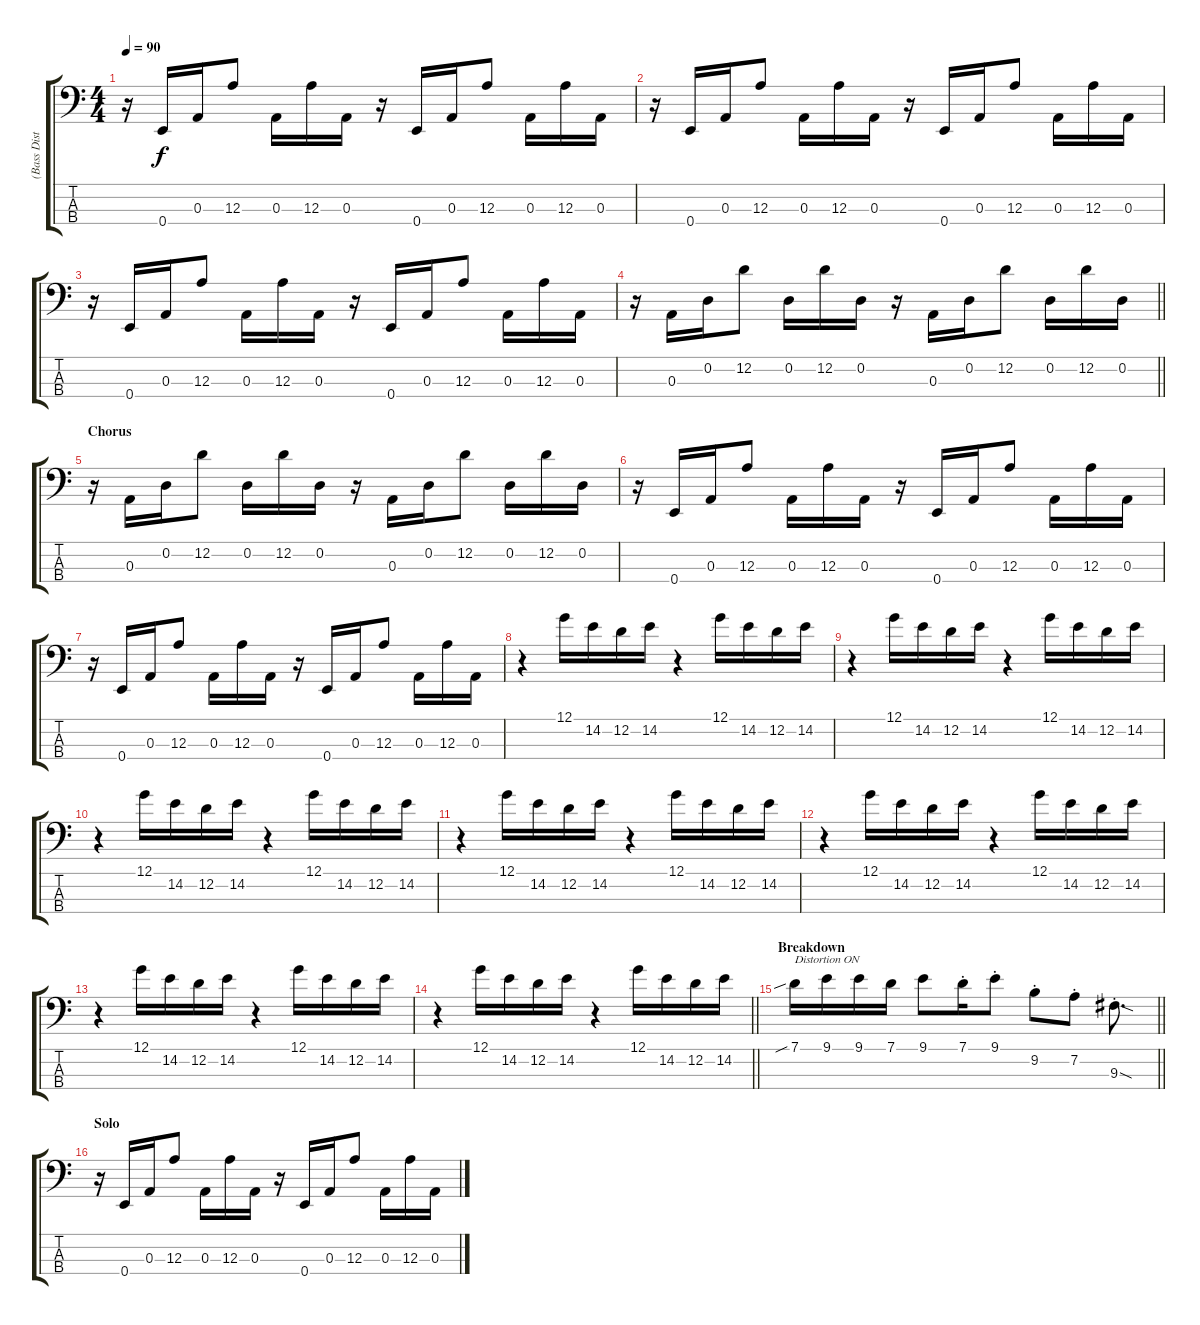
\track ("(Bass Distortion Effect)" "(Bass Dist") {instrument contrabass}
\staff {score tabs}
\tuning (G2 D2 A1 E1) {hide}
\ts (4 4)
\tempo 90
\clef f4
\ks c
r.16{dy f} 0.4.16 0.3.16 12.3.8 0.3.16 12.3.16 0.3.16 r.16 0.4.16 0.3.16 12.3.8 0.3.16 12.3.16 0.3.16 |
r.16 0.4.16 0.3.16 12.3.8 0.3.16 12.3.16 0.3.16 r.16 0.4.16 0.3.16 12.3.8 0.3.16 12.3.16 0.3.16 |
r.16 0.4.16 0.3.16 12.3.8 0.3.16 12.3.16 0.3.16 r.16 0.4.16 0.3.16 12.3.8 0.3.16 12.3.16 0.3.16 |
\barLineRight lightlight
r.16 0.3.16 0.2.16 12.2.8 0.2.16 12.2.16 0.2.16 r.16 0.3.16 0.2.16 12.2.8 0.2.16 12.2.16 0.2.16 |
\section ("" "Chorus")
r.16 0.3.16 0.2.16 12.2.8 0.2.16 12.2.16 0.2.16 r.16 0.3.16 0.2.16 12.2.8 0.2.16 12.2.16 0.2.16 |
r.16 0.4.16 0.3.16 12.3.8 0.3.16 12.3.16 0.3.16 r.16 0.4.16 0.3.16 12.3.8 0.3.16 12.3.16 0.3.16 |
r.16 0.4.16 0.3.16 12.3.8 0.3.16 12.3.16 0.3.16 r.16 0.4.16 0.3.16 12.3.8 0.3.16 12.3.16 0.3.16 |
r.4 12.1.16 14.2.16 12.2.16 14.2.16 r.4 12.1.16 14.2.16 12.2.16 14.2.16 |
r.4 12.1.16 14.2.16 12.2.16 14.2.16 r.4 12.1.16 14.2.16 12.2.16 14.2.16 |
r.4 12.1.16 14.2.16 12.2.16 14.2.16 r.4 12.1.16 14.2.16 12.2.16 14.2.16 |
r.4 12.1.16 14.2.16 12.2.16 14.2.16 r.4 12.1.16 14.2.16 12.2.16 14.2.16 |
r.4 12.1.16 14.2.16 12.2.16 14.2.16 r.4 12.1.16 14.2.16 12.2.16 14.2.16 |
r.4 12.1.16 14.2.16 12.2.16 14.2.16 r.4 12.1.16 14.2.16 12.2.16 14.2.16 |
\barLineRight lightlight
r.4 12.1.16 14.2.16 12.2.16 14.2.16 r.4 12.1.16 14.2.16 12.2.16 14.2.16 |
\section ("" "Breakdown")
\barLineRight lightlight
7.1{sib}.16{txt "Distortion ON"} 9.1.16 9.1.16 7.1.16 9.1.8 7.1{st}.16 9.1{st}.8 9.2{st}.8 7.2{st}.8 9.3{sod st}.8{d} |
\section ("" "Solo")
r.16 0.4.16 0.3.16 12.3.8 0.3.16 12.3.16 0.3.16 r.16 0.4.16 0.3.16 12.3.8 0.3.16 12.3.16 0.3.16
